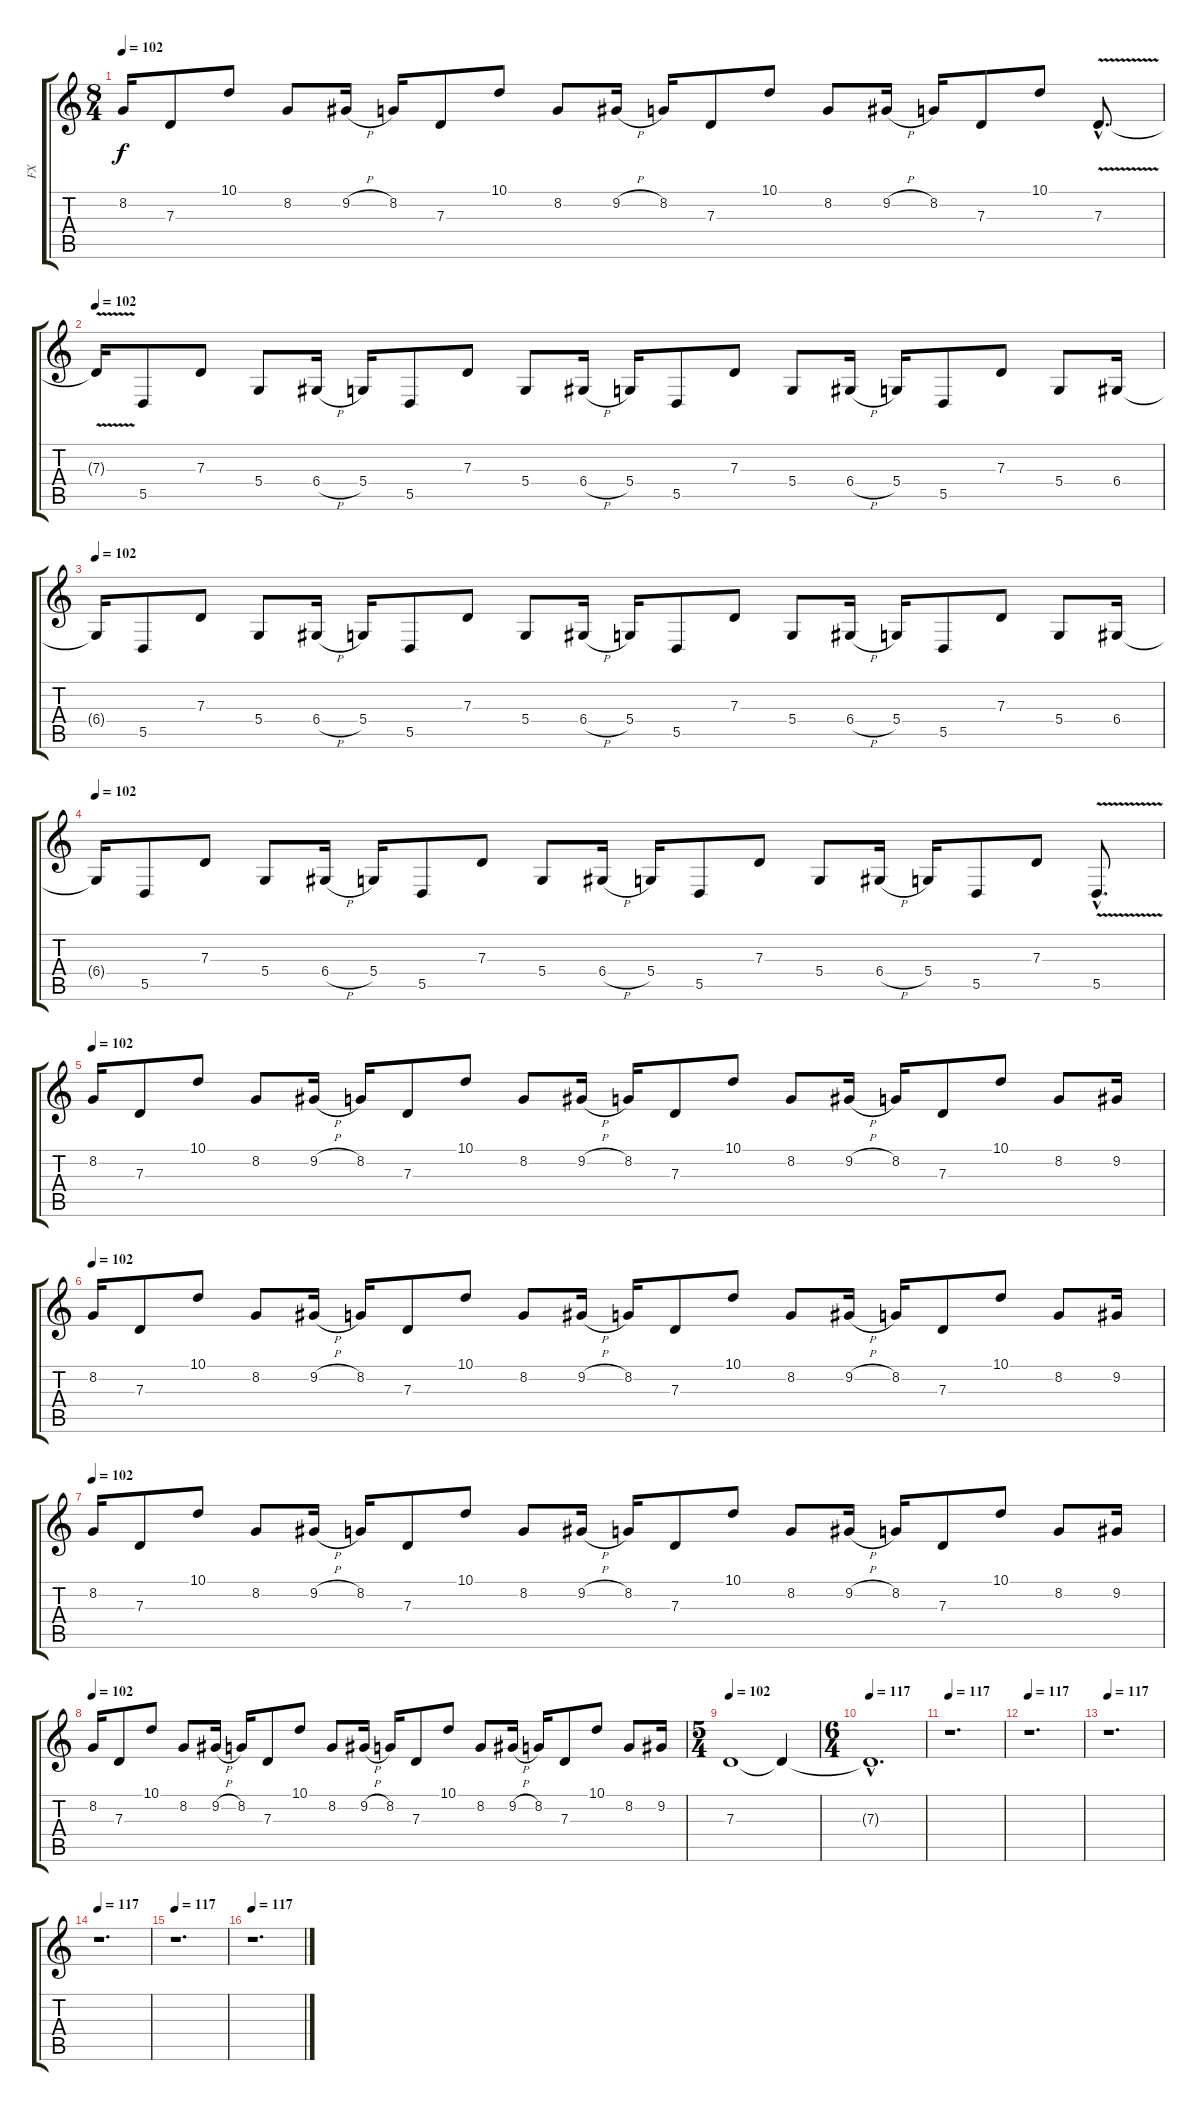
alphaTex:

\track ("FX" "FX") {instrument violin}
\staff {score tabs}
\tuning (E4 B3 G3 D3 A2 E2) {hide}
\ts (8 4)
\tempo 102
\clef g2
\ks c
8.2.16{dy f} 7.3.8 10.1.8 8.2.8 9.2{h}.16 8.2.16 7.3.8 10.1.8 8.2.8 9.2{h}.16 8.2.16 7.3.8 10.1.8 8.2.8 9.2{h}.16 8.2.16 7.3.8 10.1.8 7.3{v hac}.8{d} |
\tempo 102
7.3{t}.16 5.5.8 7.3.8 5.4.8 6.4{h}.16 5.4.16 5.5.8 7.3.8 5.4.8 6.4{h}.16 5.4.16 5.5.8 7.3.8 5.4.8 6.4{h}.16 5.4.16 5.5.8 7.3.8 5.4.8 6.4.16 |
\tempo 102
6.4{t}.16 5.5.8 7.3.8 5.4.8 6.4{h}.16 5.4.16 5.5.8 7.3.8 5.4.8 6.4{h}.16 5.4.16 5.5.8 7.3.8 5.4.8 6.4{h}.16 5.4.16 5.5.8 7.3.8 5.4.8 6.4.16 |
\tempo 102
6.4{t}.16 5.5.8 7.3.8 5.4.8 6.4{h}.16 5.4.16 5.5.8 7.3.8 5.4.8 6.4{h}.16 5.4.16 5.5.8 7.3.8 5.4.8 6.4{h}.16 5.4.16 5.5.8 7.3.8 5.5{v hac}.8{d} |
\tempo 102
8.2.16 7.3.8 10.1.8 8.2.8 9.2{h}.16 8.2.16 7.3.8 10.1.8 8.2.8 9.2{h}.16 8.2.16 7.3.8 10.1.8 8.2.8 9.2{h}.16 8.2.16 7.3.8 10.1.8 8.2.8 9.2.16 |
\tempo 102
8.2.16 7.3.8 10.1.8 8.2.8 9.2{h}.16 8.2.16 7.3.8 10.1.8 8.2.8 9.2{h}.16 8.2.16 7.3.8 10.1.8 8.2.8 9.2{h}.16 8.2.16 7.3.8 10.1.8 8.2.8 9.2.16 |
\tempo 102
8.2.16 7.3.8 10.1.8 8.2.8 9.2{h}.16 8.2.16 7.3.8 10.1.8 8.2.8 9.2{h}.16 8.2.16 7.3.8 10.1.8 8.2.8 9.2{h}.16 8.2.16 7.3.8 10.1.8 8.2.8 9.2.16 |
\tempo 102
8.2.16 7.3.8 10.1.8 8.2.8 9.2{h}.16 8.2.16 7.3.8 10.1.8 8.2.8 9.2{h}.16 8.2.16 7.3.8 10.1.8 8.2.8 9.2{h}.16 8.2.16 7.3.8 10.1.8 8.2.8 9.2.16 |
\ts (5 4)
\tempo 102
7.3.1 7.3{t}.4 |
\ts (6 4)
\tempo 117
7.3{hac t}.1{d volume 0} |
\tempo 117
r.1{d volume 12} |
\tempo 117
r.1{d} |
\tempo 117
r.1{d} |
\tempo 117
r.1{d} |
\tempo 117
r.1{d} |
\tempo 117
r.1{d}
